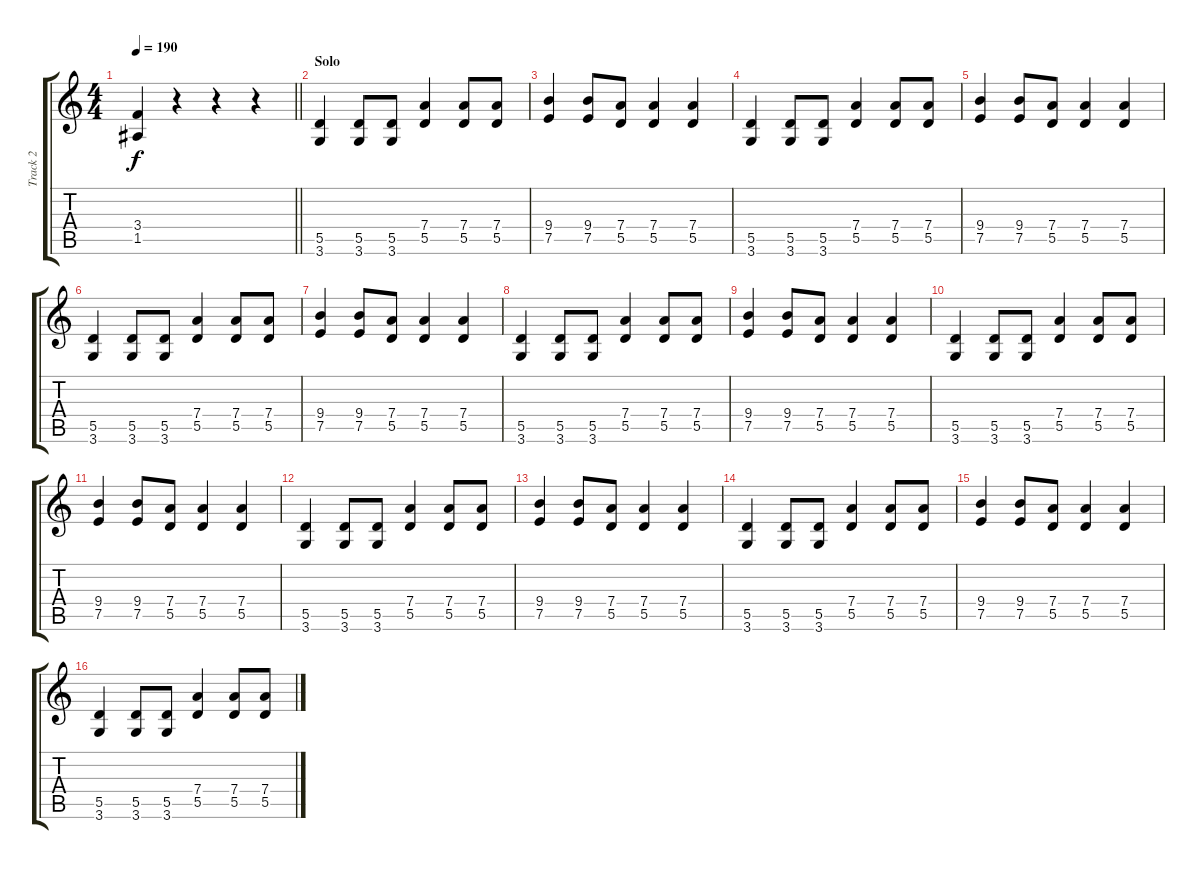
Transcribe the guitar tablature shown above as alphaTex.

\track ("Track 2" "Track 2") {instrument distortionguitar}
\staff {score tabs}
\tuning (E4 B3 G3 D3 A2 E2) {hide}
\ts (4 4)
\tempo 190
\clef g2
\barLineRight lightlight
\ks c
(3.4 1.5).4{dy f} r.4 r.4 r.4 |
\section ("" "Solo")
(5.5 3.6).4 (5.5 3.6).8 (5.5 3.6).8 (7.4 5.5).4 (7.4 5.5).8 (7.4 5.5).8 |
(9.4 7.5).4 (9.4 7.5).8 (7.4 5.5).8 (7.4 5.5).4 (7.4 5.5).4 |
(5.5 3.6).4 (5.5 3.6).8 (5.5 3.6).8 (7.4 5.5).4 (7.4 5.5).8 (7.4 5.5).8 |
(9.4 7.5).4 (9.4 7.5).8 (7.4 5.5).8 (7.4 5.5).4 (7.4 5.5).4 |
(5.5 3.6).4 (5.5 3.6).8 (5.5 3.6).8 (7.4 5.5).4 (7.4 5.5).8 (7.4 5.5).8 |
(9.4 7.5).4 (9.4 7.5).8 (7.4 5.5).8 (7.4 5.5).4 (7.4 5.5).4 |
(5.5 3.6).4 (5.5 3.6).8 (5.5 3.6).8 (7.4 5.5).4 (7.4 5.5).8 (7.4 5.5).8 |
(9.4 7.5).4 (9.4 7.5).8 (7.4 5.5).8 (7.4 5.5).4 (7.4 5.5).4 |
(5.5 3.6).4 (5.5 3.6).8 (5.5 3.6).8 (7.4 5.5).4 (7.4 5.5).8 (7.4 5.5).8 |
(9.4 7.5).4 (9.4 7.5).8 (7.4 5.5).8 (7.4 5.5).4 (7.4 5.5).4 |
(5.5 3.6).4 (5.5 3.6).8 (5.5 3.6).8 (7.4 5.5).4 (7.4 5.5).8 (7.4 5.5).8 |
(9.4 7.5).4 (9.4 7.5).8 (7.4 5.5).8 (7.4 5.5).4 (7.4 5.5).4 |
(5.5 3.6).4 (5.5 3.6).8 (5.5 3.6).8 (7.4 5.5).4 (7.4 5.5).8 (7.4 5.5).8 |
(9.4 7.5).4 (9.4 7.5).8 (7.4 5.5).8 (7.4 5.5).4 (7.4 5.5).4 |
(5.5 3.6).4 (5.5 3.6).8 (5.5 3.6).8 (7.4 5.5).4 (7.4 5.5).8 (7.4 5.5).8
